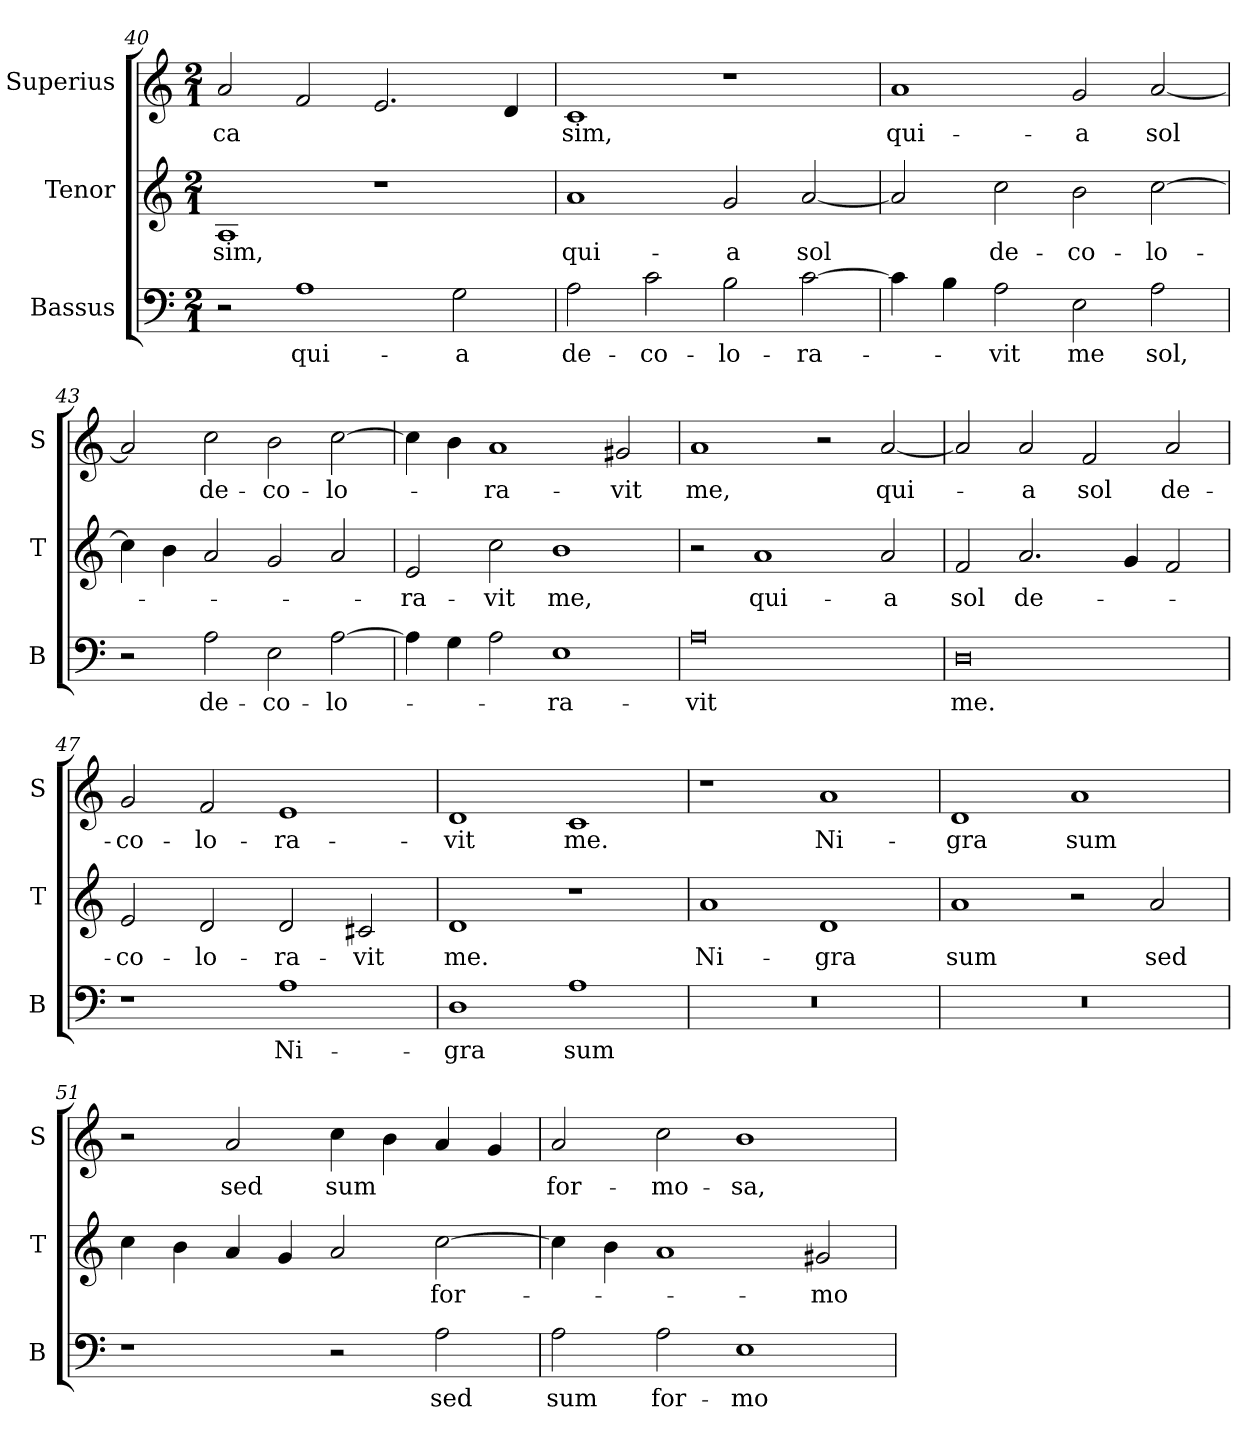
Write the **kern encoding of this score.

**kern	**text	**kern	**text	**kern	**text
*part3	*part3	*part2	*part2	*part1	*part1
*staff3	*staff3	*staff2	*staff2	*staff1	*staff1
*I"Bassus	*	*I"Tenor	*	*I"Superius	*
*I'B	*	*I'T	*	*I'S	*
*clefF4	*	*clefG2	*	*clefG2	*
*k[]	*	*k[]	*	*k[]	*
*C:	*	*C:	*	*C:	*
*M2/1	*	*M2/1	*	*M2/1	*
=40	=40	=40	=40	=40	=40
2r	.	1A	sim,	2a	-ca
1A	qui-	.	.	2f	.
.	.	1r	.	2.e	.
2G	-a	.	.	.	.
.	.	.	.	4d	.
=41	=41	=41	=41	=41	=41
2A	de-	1a	qui-	1c	sim,
2c	-co-	.	.	.	.
2B	-lo-	2g	-a	1r	.
[2c	-ra-	[2a	sol	.	.
=42	=42	=42	=42	=42	=42
4c]	.	2a]	.	1a	qui-
4B	.	.	.	.	.
2A	-vit	2cc	de-	.	.
2E	me	2b	-co-	2g	-a
2A	sol,	[2cc	-lo-	[2a	sol
=43	=43	=43	=43	=43	=43
2r	.	4cc]	.	2a]	.
.	.	4b	.	.	.
2A	de-	2a	.	2cc	de-
2E	-co-	2g	.	2b	-co-
[2A	-lo-	2a	.	[2cc	-lo-
=44	=44	=44	=44	=44	=44
4A]	.	2e	-ra-	4cc]	.
4G	.	.	.	4b	.
2A	.	2cc	-vit	1a	-ra-
1E	-ra-	1b	me,	.	.
.	.	.	.	2g#X	-vit
=45	=45	=45	=45	=45	=45
0A	-vit	2r	.	1a	me,
.	.	1a	qui-	.	.
.	.	.	.	2r	.
.	.	2a	-a	[2a	qui-
=46	=46	=46	=46	=46	=46
0D	me.	2f	sol	2a]	.
.	.	2.a	de-	2a	-a
.	.	.	.	2f	sol
.	.	4g	.	.	.
.	.	2f	.	2a	de-
=47	=47	=47	=47	=47	=47
1r	.	2e	-co-	2g	-co-
.	.	2d	-lo-	2f	-lo-
1A	Ni-	2d	-ra-	1e	-ra-
.	.	2c#X	-vit	.	.
=48	=48	=48	=48	=48	=48
1D	-gra	1d	me.	1d	-vit
1A	sum	1r	.	1c	me.
=49	=49	=49	=49	=49	=49
0r	.	1a	Ni-	1r	.
.	.	1d	-gra	1a	Ni-
=50	=50	=50	=50	=50	=50
0r	.	1a	sum	1d	-gra
.	.	2r	.	1a	sum
.	.	2a	sed	.	.
=51	=51	=51	=51	=51	=51
1r	.	4cc	.	2r	.
.	.	4b	.	.	.
.	.	4a	.	2a	sed
.	.	4g	.	.	.
2r	.	2a	.	4cc	sum
.	.	.	.	4b	.
2A	sed	[2cc	for-	4a	.
.	.	.	.	4g	.
=52	=52	=52	=52	=52	=52
2A	sum	4cc]	.	2a	for-
.	.	4b	.	.	.
2A	for-	1a	.	2cc	-mo-
1E	-mo-	.	.	1b	-sa,
.	.	2g#X	-mo-	.	.
=	=	=	=	=	=
*-	*-	*-	*-	*-	*-
